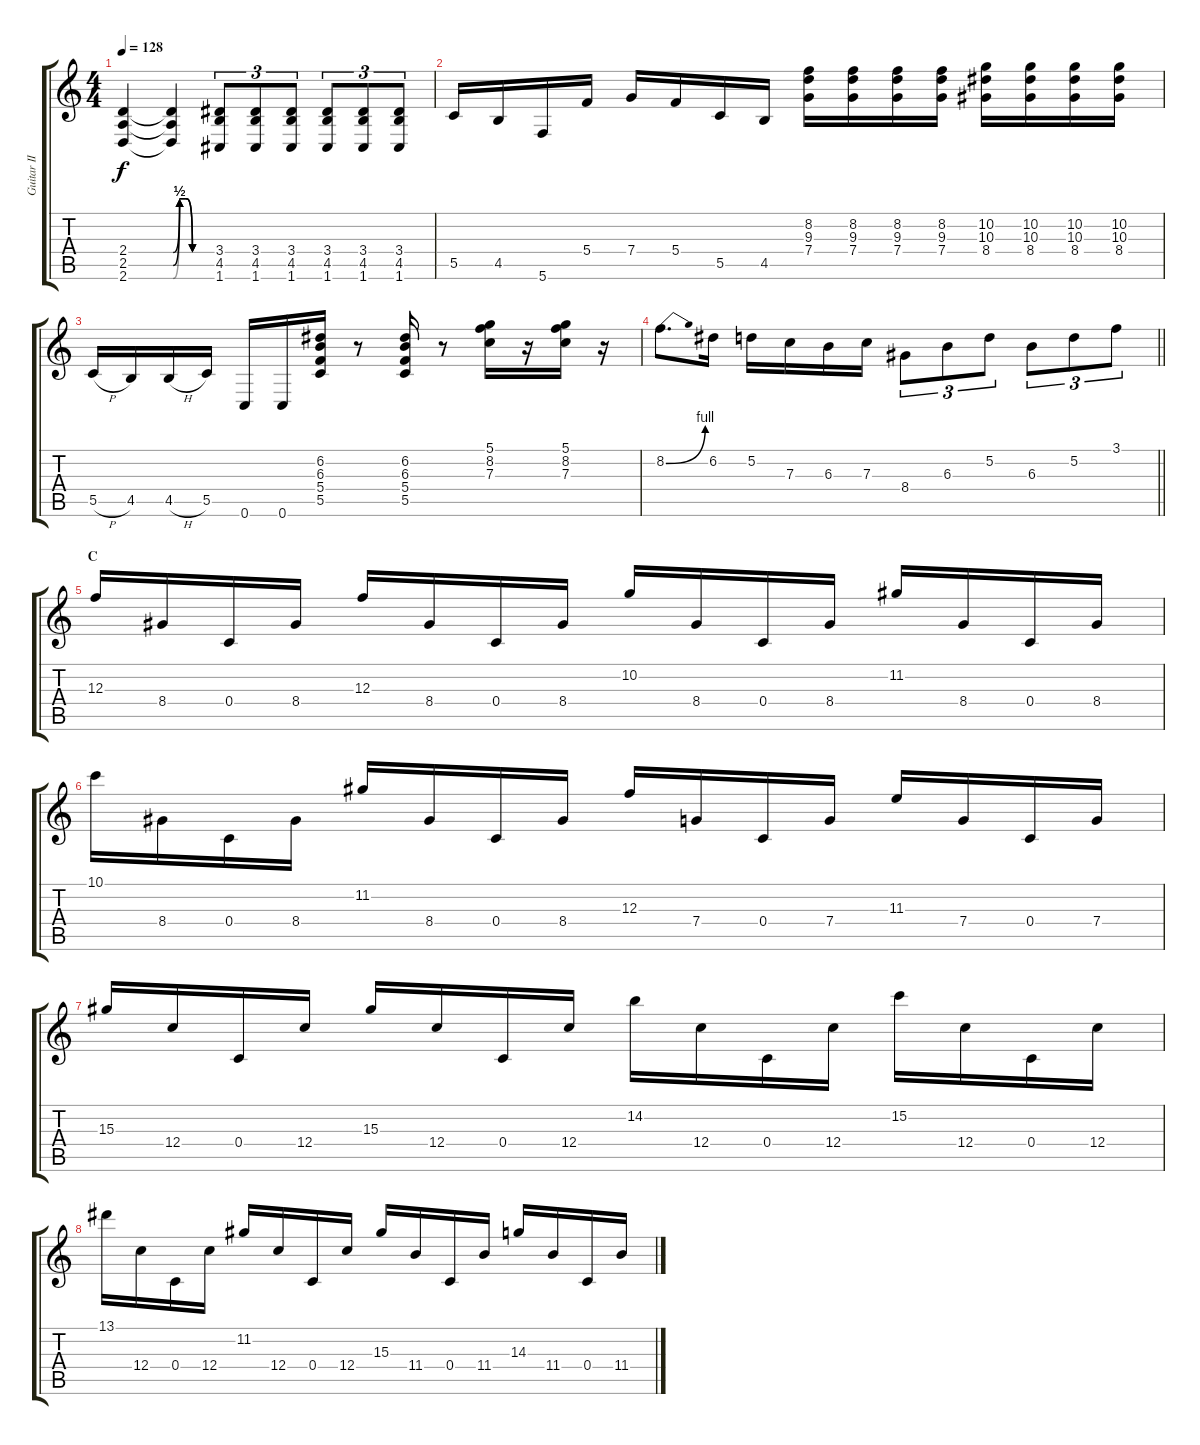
\track ("Guitar II" "Guitar II") {instrument distortionguitar}
\staff {score tabs}
\tuning (D4 A3 F3 C3 G2 C2) {hide}
\ts (4 4)
\tempo 128
\clef g2
\ks c
(2.4 2.5 2.6).4{dy f} (2.4{be (custom 0 0 10 2 20 2 30 0 60 0) t} 2.5{be (custom 0 0 10 2 20 2 30 0 60 0) t} 2.6{be (custom 0 0 10 2 20 2 30 0 60 0) t}).4 (3.4 4.5 1.6).8{tu (3 2)} (3.4 4.5 1.6).8{tu (3 2)} (3.4 4.5 1.6).8{tu (3 2)} (3.4 4.5 1.6).8{tu (3 2)} (3.4 4.5 1.6).8{tu (3 2)} (3.4 4.5 1.6).8{tu (3 2)} |
5.5.16 4.5.16 5.6.16 5.4.16 7.4.16 5.4.16 5.5.16 4.5.16 (8.2 9.3 7.4).16 (8.2 9.3 7.4).16 (8.2 9.3 7.4).16 (8.2 9.3 7.4).16 (10.2 10.3 8.4).16 (10.2 10.3 8.4).16 (10.2 10.3 8.4).16 (10.2 10.3 8.4).16 |
5.5{h}.16 4.5.16 4.5{h}.16 5.5.16 0.6.16 0.6.16 (6.2 6.3 5.4 5.5).16 r.8 (6.2 6.3 5.4 5.5).16 r.8 (5.1 8.2 7.3).16 r.16 (5.1 8.2 7.3).16 r.16 |
\barLineRight lightlight
8.2{be (bend 0 0 60 4)}.8{d} 6.2.16 5.2.16 7.3.16 6.3.16 7.3.16 8.4.8{tu (3 2)} 6.3.8{tu (3 2)} 5.2.8{tu (3 2)} 6.3.8{tu (3 2)} 5.2.8{tu (3 2)} 3.1.8{tu (3 2)} |
\section ("" "C")
12.3.16 8.4.16 0.4.16 8.4.16 12.3.16 8.4.16 0.4.16 8.4.16 10.2.16 8.4.16 0.4.16 8.4.16 11.2.16 8.4.16 0.4.16 8.4.16 |
10.1.16 8.4.16 0.4.16 8.4.16 11.2.16 8.4.16 0.4.16 8.4.16 12.3.16 7.4.16 0.4.16 7.4.16 11.3.16 7.4.16 0.4.16 7.4.16 |
15.3.16 12.4.16 0.4.16 12.4.16 15.3.16 12.4.16 0.4.16 12.4.16 14.2.16 12.4.16 0.4.16 12.4.16 15.2.16 12.4.16 0.4.16 12.4.16 |
13.1.16 12.4.16 0.4.16 12.4.16 11.2.16 12.4.16 0.4.16 12.4.16 15.3.16 11.4.16 0.4.16 11.4.16 14.3.16 11.4.16 0.4.16 11.4.16
